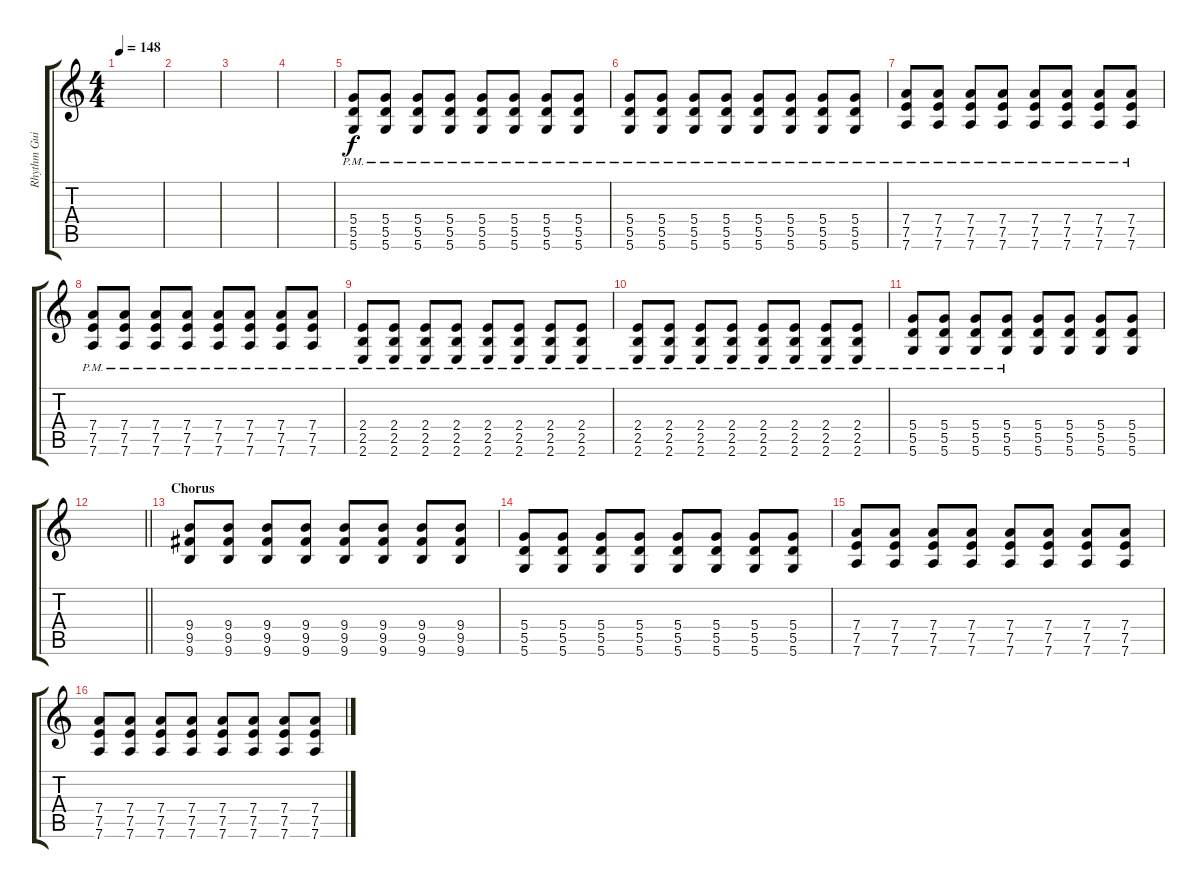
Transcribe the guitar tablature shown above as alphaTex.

\track ("Rhythm Guitar" "Rhythm Gui") {instrument overdrivenguitar}
\staff {score tabs}
\tuning (E4 B3 G3 D3 A2 D2) {hide}
\ts (4 4)
\tempo 148
\clef g2
\ks c
|
|
|
|
(5.4{pm} 5.5{pm} 5.6{pm}).8 (5.4{pm} 5.5{pm} 5.6{pm}).8 (5.4{pm} 5.5{pm} 5.6{pm}).8 (5.4{pm} 5.5{pm} 5.6{pm}).8 (5.4{pm} 5.5{pm} 5.6{pm}).8 (5.4{pm} 5.5{pm} 5.6{pm}).8 (5.4{pm} 5.5{pm} 5.6{pm}).8 (5.4{pm} 5.5{pm} 5.6{pm}).8 |
(5.4{pm} 5.5{pm} 5.6{pm}).8 (5.4{pm} 5.5{pm} 5.6{pm}).8 (5.4{pm} 5.5{pm} 5.6{pm}).8 (5.4{pm} 5.5{pm} 5.6{pm}).8 (5.4{pm} 5.5{pm} 5.6{pm}).8 (5.4{pm} 5.5{pm} 5.6{pm}).8 (5.4{pm} 5.5{pm} 5.6{pm}).8 (5.4{pm} 5.5{pm} 5.6{pm}).8 |
(7.4{pm} 7.5{pm} 7.6{pm}).8 (7.4{pm} 7.5{pm} 7.6{pm}).8 (7.4{pm} 7.5{pm} 7.6{pm}).8 (7.4{pm} 7.5{pm} 7.6{pm}).8 (7.4{pm} 7.5{pm} 7.6{pm}).8 (7.4{pm} 7.5{pm} 7.6{pm}).8 (7.4{pm} 7.5{pm} 7.6{pm}).8 (7.4{pm} 7.5{pm} 7.6{pm}).8 |
(7.4{pm} 7.5{pm} 7.6{pm}).8 (7.4{pm} 7.5{pm} 7.6{pm}).8 (7.4{pm} 7.5{pm} 7.6{pm}).8 (7.4{pm} 7.5{pm} 7.6{pm}).8 (7.4{pm} 7.5{pm} 7.6{pm}).8 (7.4{pm} 7.5{pm} 7.6{pm}).8 (7.4{pm} 7.5{pm} 7.6{pm}).8 (7.4{pm} 7.5{pm} 7.6{pm}).8 |
(2.4{pm} 2.5{pm} 2.6{pm}).8 (2.4{pm} 2.5{pm} 2.6{pm}).8 (2.4{pm} 2.5{pm} 2.6{pm}).8 (2.4{pm} 2.5{pm} 2.6{pm}).8 (2.4{pm} 2.5{pm} 2.6{pm}).8 (2.4{pm} 2.5{pm} 2.6{pm}).8 (2.4{pm} 2.5{pm} 2.6{pm}).8 (2.4{pm} 2.5{pm} 2.6{pm}).8 |
(2.4{pm} 2.5{pm} 2.6{pm}).8 (2.4{pm} 2.5{pm} 2.6{pm}).8 (2.4{pm} 2.5{pm} 2.6{pm}).8 (2.4{pm} 2.5{pm} 2.6{pm}).8 (2.4{pm} 2.5{pm} 2.6{pm}).8 (2.4{pm} 2.5{pm} 2.6{pm}).8 (2.4{pm} 2.5{pm} 2.6{pm}).8 (2.4{pm} 2.5{pm} 2.6{pm}).8 |
(5.4{pm} 5.5{pm} 5.6{pm}).8 (5.4{pm} 5.5{pm} 5.6{pm}).8 (5.4{pm} 5.5{pm} 5.6{pm}).8 (5.4{pm} 5.5{pm} 5.6{pm}).8 (5.4 5.5 5.6).8 (5.4 5.5 5.6).8 (5.4 5.5 5.6).8 (5.4 5.5 5.6).8 |
\barLineRight lightlight
|
\section ("" "Chorus")
(9.4 9.5 9.6).8 (9.4 9.5 9.6).8 (9.4 9.5 9.6).8 (9.4 9.5 9.6).8 (9.4 9.5 9.6).8 (9.4 9.5 9.6).8 (9.4 9.5 9.6).8 (9.4 9.5 9.6).8 |
(5.4 5.5 5.6).8 (5.4 5.5 5.6).8 (5.4 5.5 5.6).8 (5.4 5.5 5.6).8 (5.4 5.5 5.6).8 (5.4 5.5 5.6).8 (5.4 5.5 5.6).8 (5.4 5.5 5.6).8 |
(7.4 7.5 7.6).8 (7.4 7.5 7.6).8 (7.4 7.5 7.6).8 (7.4 7.5 7.6).8 (7.4 7.5 7.6).8 (7.4 7.5 7.6).8 (7.4 7.5 7.6).8 (7.4 7.5 7.6).8 |
(7.4 7.5 7.6).8 (7.4 7.5 7.6).8 (7.4 7.5 7.6).8 (7.4 7.5 7.6).8 (7.4 7.5 7.6).8 (7.4 7.5 7.6).8 (7.4 7.5 7.6).8 (7.4 7.5 7.6).8
